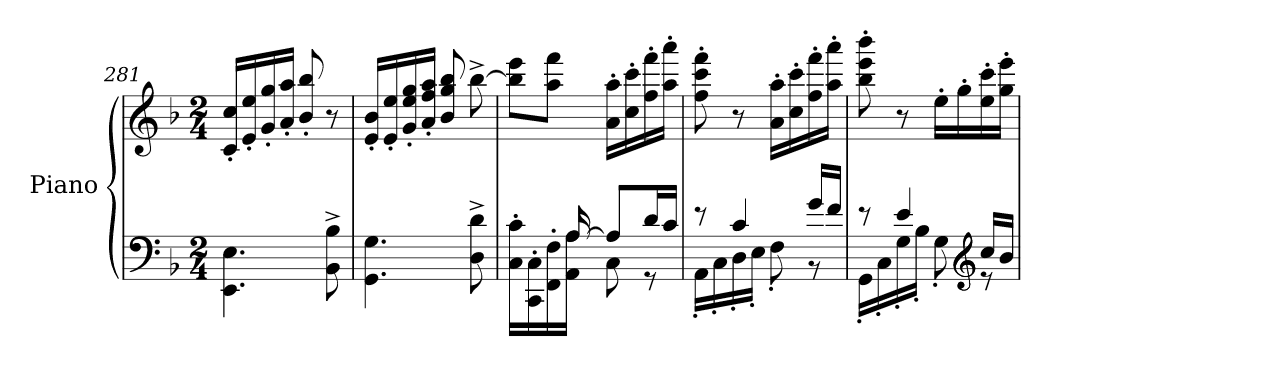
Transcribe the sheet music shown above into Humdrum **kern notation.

**kern	**kern
*part1	*part1
*staff2	*staff1
*I"Piano	*
*I'Pno	*
*clefF4	*clefG2
*k[b-]	*k[b-]
*M2/4	*M2/4
=281	=281
4.EE\ 4.E\	16c/' 16cc/'LL
.	16e/' 16ee/'
.	16g/' 16gg/'
.	16a/' 16aa/'JJ
.	8b-/' 8bb-/'
8BB-\^ 8B-\^	8r
=282	=282
4.GG\ 4.G\	16e/' 16b-/'LL
.	16e/' 16ee/'
.	16g/' 16ee/' 16gg/'
.	16a/' 16ff/' 16aa/'JJ
.	8b-/ 8gg/ 8bb-/
8D\^ 8d\^	[8bb-^\
!!LO:LB:g=z
=283	=283
*^	*
8.ryy	16C\' 16c\'LL	8bb-\] 8eee\L
.	16CC\' 16C\'	.
.	16FF\' 16F\'	8aa\ 8fff\J
[16A/	16AA\ 16A\JJ	.
8A/L]	8C\	16a\' 16aa\'LL
.	.	16cc\' 16ccc\'
16d/L	8r	16ff\' 16fff\'
16c/JJ	.	16aa\' 16aaa\'JJ
=284	=284	=284
8r	16AA'\LL	8ff\' 8ccc\' 8fff\'
.	16C'\	.
4c/	16D'\	8r
.	16E'\JJ	.
.	8F'\	16a\' 16aa\'LL
.	.	16cc\' 16ccc\'
16g/LL	8r	16ff\' 16fff\'
16f/JJ	.	16aa\' 16aaa\'JJ
=285	=285	=285
8r	16GG'\LL	8bb-\' 8eee\' 8bbb-\'
.	16C'\	.
4e/	16G'\	8r
.	16B-'\JJ	.
.	8G'\	16ee'\LL
.	.	16gg'\
*clefG2	*	*
16cc/LL	8r	16ee\' 16ccc\'
16b-/JJ	.	16gg\' 16eee\'JJ
*v	*v	*
=	=
*-	*-
